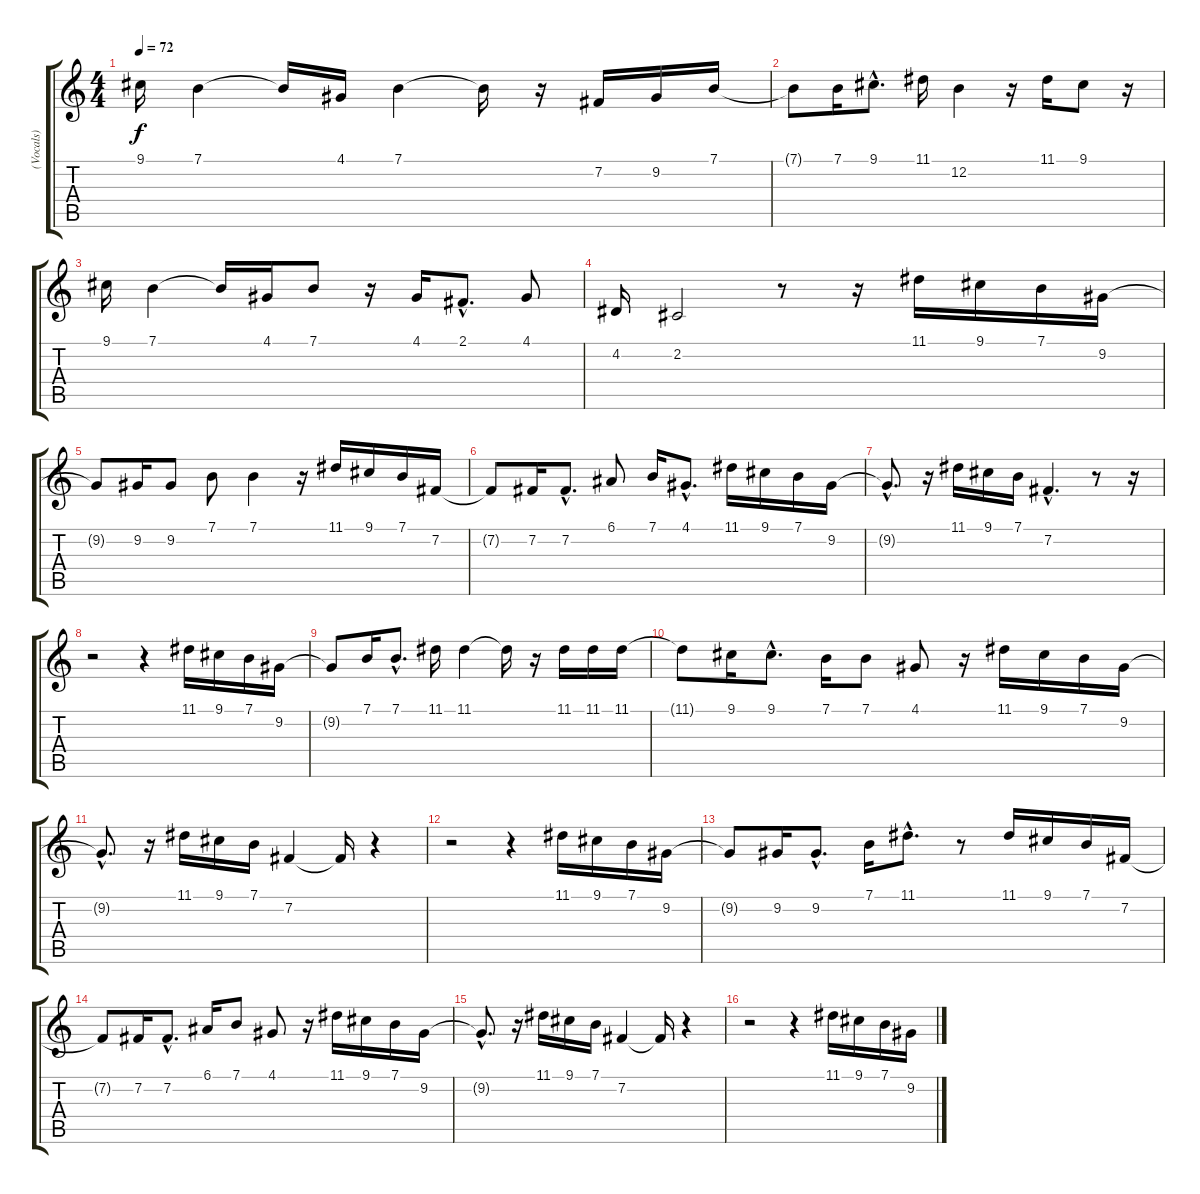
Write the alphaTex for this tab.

\track ("(Vocals)" "(Vocals)") {instrument panflute}
\staff {score tabs}
\tuning (E4 B3 G3 D3 A2 E2) {hide}
\ts (4 4)
\tempo 72
\clef g2
\ks c
9.1.16{dy f} 7.1.4 7.1{t}.16 4.1.16 7.1.4 7.1{t}.16 r.16 7.2.16 9.2.16 7.1.16 |
7.1{t}.8 7.1.16 9.1{hac}.8{d} 11.1.16 12.2.4 r.16 11.1.16 9.1.8 r.16 |
9.1.16 7.1.4 7.1{t}.16 4.1.16 7.1.8 r.16 4.1.16 2.1{hac}.8{d} 4.1.8 |
4.2.16 2.2.2 r.8 r.16 11.1.16 9.1.16 7.1.16 9.2.16 |
9.2{t}.8 9.2.16 9.2.8 7.1.8 7.1.4 r.16 11.1.16 9.1.16 7.1.16 7.2.16 |
7.2{t}.8 7.2.16 7.2{hac}.8{d} 6.1.8 7.1.16 4.1{hac}.8{d} 11.1.16 9.1.16 7.1.16 9.2.16 |
9.2{hac t}.8{d} r.16 11.1.16 9.1.16 7.1.16 7.2{hac}.4{d} r.8 r.16 |
r.2 r.4 11.1.16 9.1.16 7.1.16 9.2.16 |
9.2{t}.8 7.1.16 7.1{hac}.8{d} 11.1.16 11.1.4 11.1{t}.16 r.16 11.1.16 11.1.16 11.1.16 |
11.1{t}.8 9.1.16 9.1{hac}.8{d} 7.1.16 7.1.8 4.1.8 r.16 11.1.16 9.1.16 7.1.16 9.2.16 |
9.2{hac t}.8{d} r.16 11.1.16 9.1.16 7.1.16 7.2.4 7.2{t}.16 r.4 |
r.2 r.4 11.1.16 9.1.16 7.1.16 9.2.16 |
9.2{t}.8 9.2.16 9.2{hac}.8{d} 7.1.16 11.1{hac}.8{d} r.8 11.1.16 9.1.16 7.1.16 7.2.16 |
7.2{t}.8 7.2.16 7.2{hac}.8{d} 6.1.16 7.1.8 4.1.8 r.16 11.1.16 9.1.16 7.1.16 9.2.16 |
9.2{hac t}.8{d} r.16 11.1.16 9.1.16 7.1.16 7.2.4 7.2{t}.16 r.4 |
r.2 r.4 11.1.16 9.1.16 7.1.16 9.2.16
